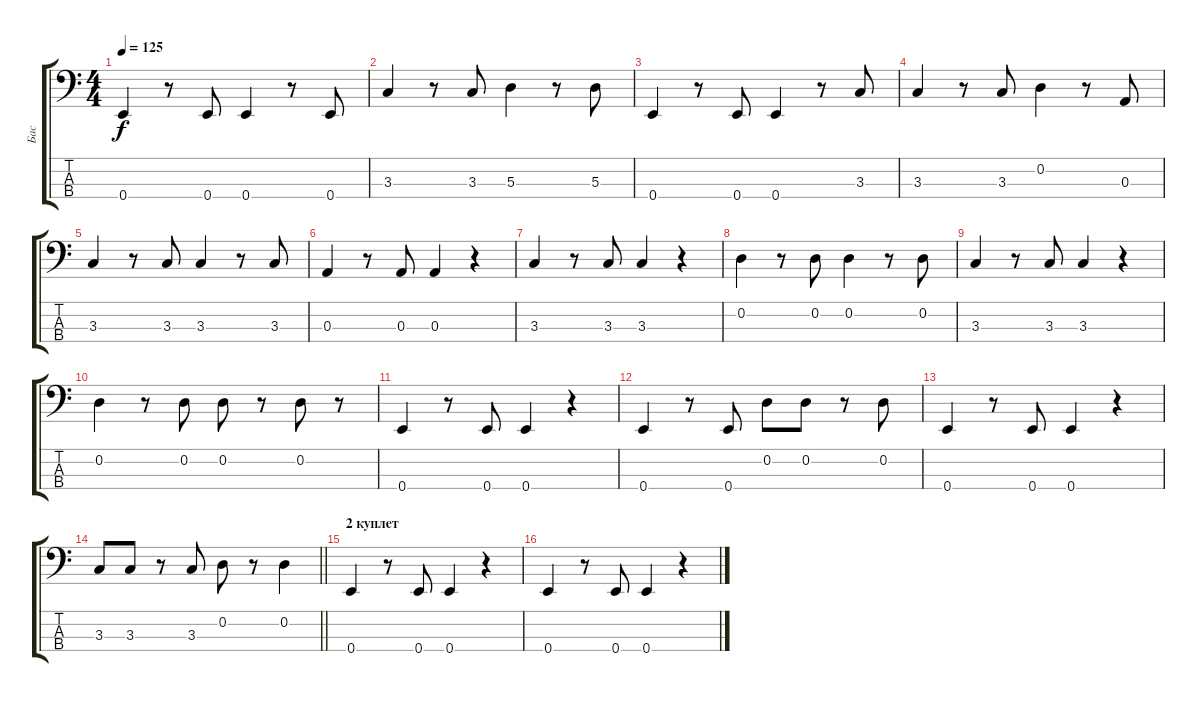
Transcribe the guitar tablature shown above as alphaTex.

\track ("Бас" "Бас") {instrument electricbassfinger}
\staff {score tabs}
\tuning (G2 D2 A1 E1) {hide}
\ts (4 4)
\tempo 125
\clef f4
\ks c
0.4.4{dy f} r.8 0.4.8 0.4.4 r.8 0.4.8 |
3.3.4 r.8 3.3.8 5.3.4 r.8 5.3.8 |
0.4.4 r.8 0.4.8 0.4.4 r.8 3.3.8 |
3.3.4 r.8 3.3.8 0.2.4 r.8 0.3.8 |
3.3.4 r.8 3.3.8 3.3.4 r.8 3.3.8 |
0.3.4 r.8 0.3.8 0.3.4 r.4 |
3.3.4 r.8 3.3.8 3.3.4 r.4 |
0.2.4 r.8 0.2.8 0.2.4 r.8 0.2.8 |
3.3.4 r.8 3.3.8 3.3.4 r.4 |
0.2.4 r.8 0.2.8 0.2.8 r.8 0.2.8 r.8 |
0.4.4 r.8 0.4.8 0.4.4 r.4 |
0.4.4 r.8 0.4.8 0.2.8 0.2.8 r.8 0.2.8 |
0.4.4 r.8 0.4.8 0.4.4 r.4 |
\barLineRight lightlight
3.3.8 3.3.8 r.8 3.3.8 0.2.8 r.8 0.2.4 |
\section ("" "2 куплет")
0.4.4 r.8 0.4.8 0.4.4 r.4 |
0.4.4 r.8 0.4.8 0.4.4 r.4
